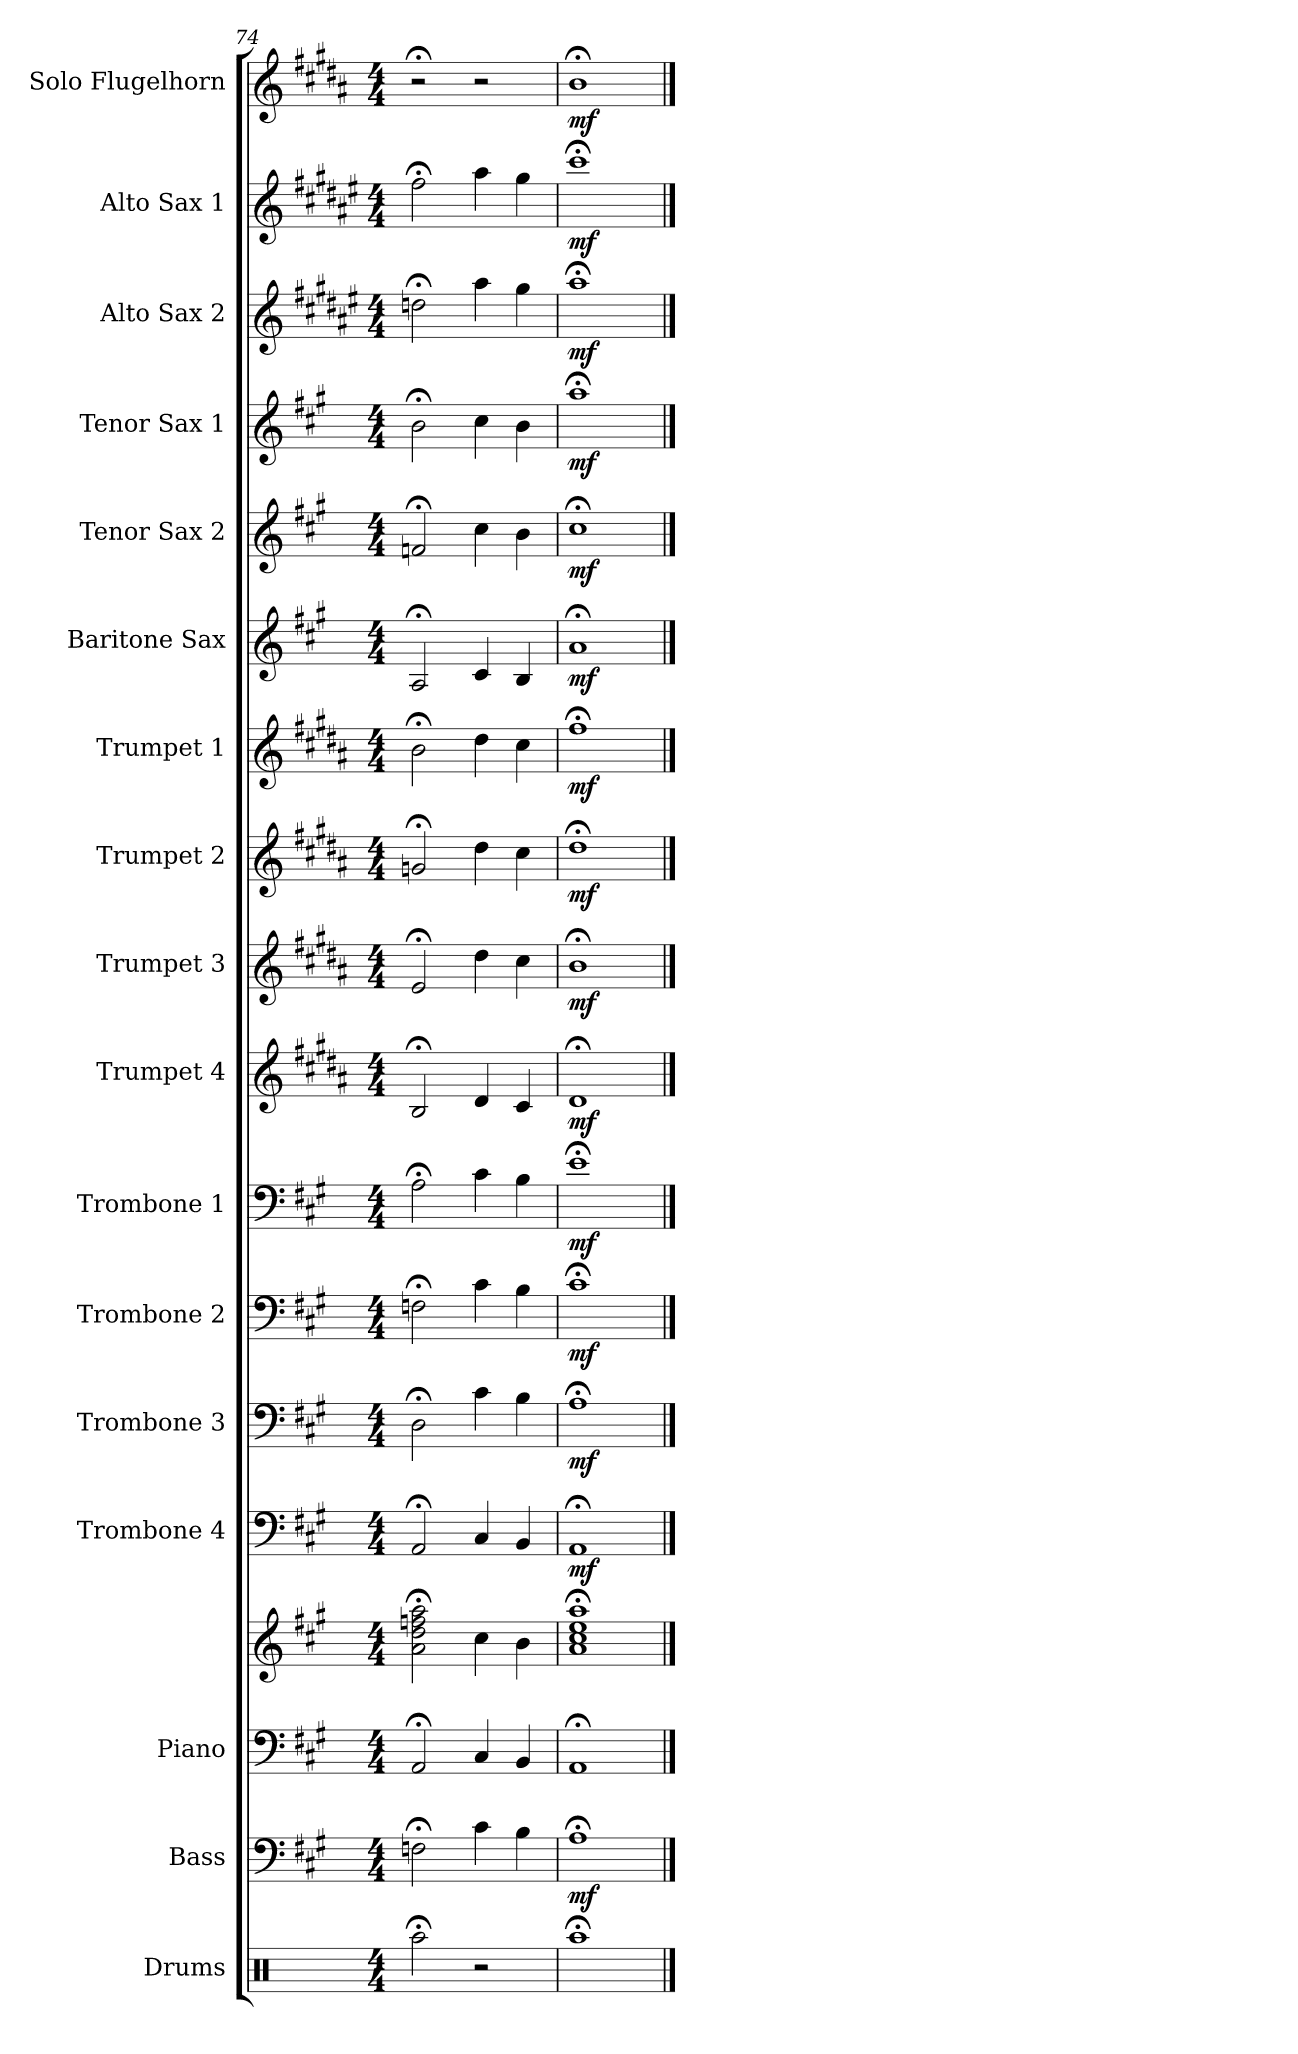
**kern	**dynam	**kern	**dynam	**kern	**kern	**dynam	**kern	**dynam	**kern	**dynam	**kern	**dynam	**kern	**dynam	**kern	**dynam	**kern	**dynam	**kern	**dynam	**kern	**dynam	**kern	**dynam	**kern	**dynam	**kern	**dynam	**kern	**dynam	**kern	**dynam	**kern	**dynam
*part17	*part17	*part16	*part16	*part15	*part15	*part15	*part14	*part14	*part13	*part13	*part12	*part12	*part11	*part11	*part10	*part10	*part9	*part9	*part8	*part8	*part7	*part7	*part6	*part6	*part5	*part5	*part4	*part4	*part3	*part3	*part2	*part2	*part1	*part1
*staff18	*staff18	*staff17	*staff17	*staff16	*staff15	*staff15/16	*staff14	*staff14	*staff13	*staff13	*staff12	*staff12	*staff11	*staff11	*staff10	*staff10	*staff9	*staff9	*staff8	*staff8	*staff7	*staff7	*staff6	*staff6	*staff5	*staff5	*staff4	*staff4	*staff3	*staff3	*staff2	*staff2	*staff1	*staff1
*I"Drums	*	*I"Bass	*	*I"Piano	*	*	*I"Trombone 4	*	*I"Trombone 3	*	*I"Trombone 2	*	*I"Trombone 1	*	*I"Trumpet 4	*	*I"Trumpet 3	*	*I"Trumpet 2	*	*I"Trumpet 1	*	*I"Baritone Sax	*	*I"Tenor Sax 2	*	*I"Tenor Sax 1	*	*I"Alto Sax 2	*	*I"Alto Sax 1	*	*I"Solo Flugelhorn	*
*I'Drums	*	*I'Bass	*	*I'Piano	*	*	*I'Tbn. 4	*	*I'Tbn. 3	*	*I'Tbn. 2	*	*I'Tbn. 1	*	*I'Tpt. 4	*	*I'Tpt. 3	*	*I'Tpt. 2	*	*I'Tpt. 1	*	*I'Bari	*	*I'Tenor 2	*	*I'Tenor 1	*	*I'Alto 2	*	*I'Alto 1	*	*I'Flghn.	*
*clefX	*	*clefF4	*	*clefF4	*clefG2	*	*clefF4	*	*clefF4	*	*clefF4	*	*clefF4	*	*clefG2	*	*clefG2	*	*clefG2	*	*clefG2	*	*clefG2	*	*clefG2	*	*clefG2	*	*clefG2	*	*clefG2	*	*clefG2	*
*	*	*ITrd7c12	*	*	*	*	*	*	*	*	*	*	*	*	*ITrd1c2	*	*ITrd1c2	*	*ITrd1c2	*	*ITrd1c2	*	*ITrd12c21	*	*ITrd8c14	*	*ITrd8c14	*	*ITrd5c9	*	*ITrd5c9	*	*ITrd1c2	*
*k[]	*	*k[f#c#g#]	*	*k[f#c#g#]	*k[f#c#g#]	*	*k[f#c#g#]	*	*k[f#c#g#]	*	*k[f#c#g#]	*	*k[f#c#g#]	*	*k[f#c#g#]	*	*k[f#c#g#]	*	*k[f#c#g#]	*	*k[f#c#g#]	*	*k[f#c#g#]	*	*k[f#c#g#]	*	*k[f#c#g#]	*	*k[f#c#g#]	*	*k[f#c#g#]	*	*k[f#c#g#]	*
*M4/4	*	*M4/4	*	*M4/4	*M4/4	*	*M4/4	*	*M4/4	*	*M4/4	*	*M4/4	*	*M4/4	*	*M4/4	*	*M4/4	*	*M4/4	*	*M4/4	*	*M4/4	*	*M4/4	*	*M4/4	*	*M4/4	*	*M4/4	*
=74	=74	=74	=74	=74	=74	=74	=74	=74	=74	=74	=74	=74	=74	=74	=74	=74	=74	=74	=74	=74	=74	=74	=74	=74	=74	=74	=74	=74	=74	=74	=74	=74	=74	=74
2Raa;<\	.	2FFn;<\	.	2AA;</	2a\;< 2dd\;< 2ffn\;< 2aa\;<	.	2AA;</	.	2D;<\	.	2Fn;<\	.	2A;<\	.	2A;</	.	2d;</	.	2fn;</	.	2a;<\	.	2AA;</	.	2Fn;</	.	2B;<\	.	2fn;<\	.	2a;<\	.	2r;<	.
2r	.	4C#\	.	4C#/	4cc#\	.	4C#/	.	4c#\	.	4c#\	.	4c#\	.	4c#/	.	4cc#\	.	4cc#\	.	4cc#\	.	4C#/	.	4c#\	.	4c#\	.	4cc#\	.	4cc#\	.	2r	.
.	.	4BB\	.	4BB/	4b\	.	4BB/	.	4B\	.	4B\	.	4B\	.	4B/	.	4b\	.	4b\	.	4b\	.	4BB/	.	4B\	.	4B\	.	4b\	.	4b\	.	.	.
=75	=75	=75	=75	=75	=75	=75	=75	=75	=75	=75	=75	=75	=75	=75	=75	=75	=75	=75	=75	=75	=75	=75	=75	=75	=75	=75	=75	=75	=75	=75	=75	=75	=75	=75
!	!LO:DY:b	!	!	!	!	!	!	!	!	!	!	!	!	!	!	!	!	!	!	!	!	!	!	!	!	!	!	!	!	!	!	!	!	!
!	!LO:DY:n=1:b	!	!LO:DY:b	!	!	!LO:DY:b=2	!	!	!	!	!	!	!	!	!	!	!	!	!	!	!	!	!	!	!	!	!	!	!	!	!	!	!	!
!	!	!	!	!	!	!LO:DY:n=1:b	!	!LO:DY:b	!	!LO:DY:b	!	!LO:DY:b	!	!LO:DY:b	!	!LO:DY:b	!	!LO:DY:b	!	!LO:DY:b	!	!LO:DY:b	!	!LO:DY:b	!	!LO:DY:b	!	!LO:DY:b	!	!LO:DY:b	!	!LO:DY:b	!	!LO:DY:b
1Raa;<	mf mf	1AA;<	mf	1AA;<	1a;< 1cc#;< 1ee;< 1aa;<	mf mf	1AA;<	mf	1A;<	mf	1c#;<	mf	1e;<	mf	1c#;<	mf	1a;<	mf	1cc#;<	mf	1ee;<	mf	1A;<	mf	1c#;<	mf	1a;<	mf	1cc#;<	mf	1ee;<	mf	1a;<	mf
==	==	==	==	==	==	==	==	==	==	==	==	==	==	==	==	==	==	==	==	==	==	==	==	==	==	==	==	==	==	==	==	==	==	==
*-	*-	*-	*-	*-	*-	*-	*-	*-	*-	*-	*-	*-	*-	*-	*-	*-	*-	*-	*-	*-	*-	*-	*-	*-	*-	*-	*-	*-	*-	*-	*-	*-	*-	*-
